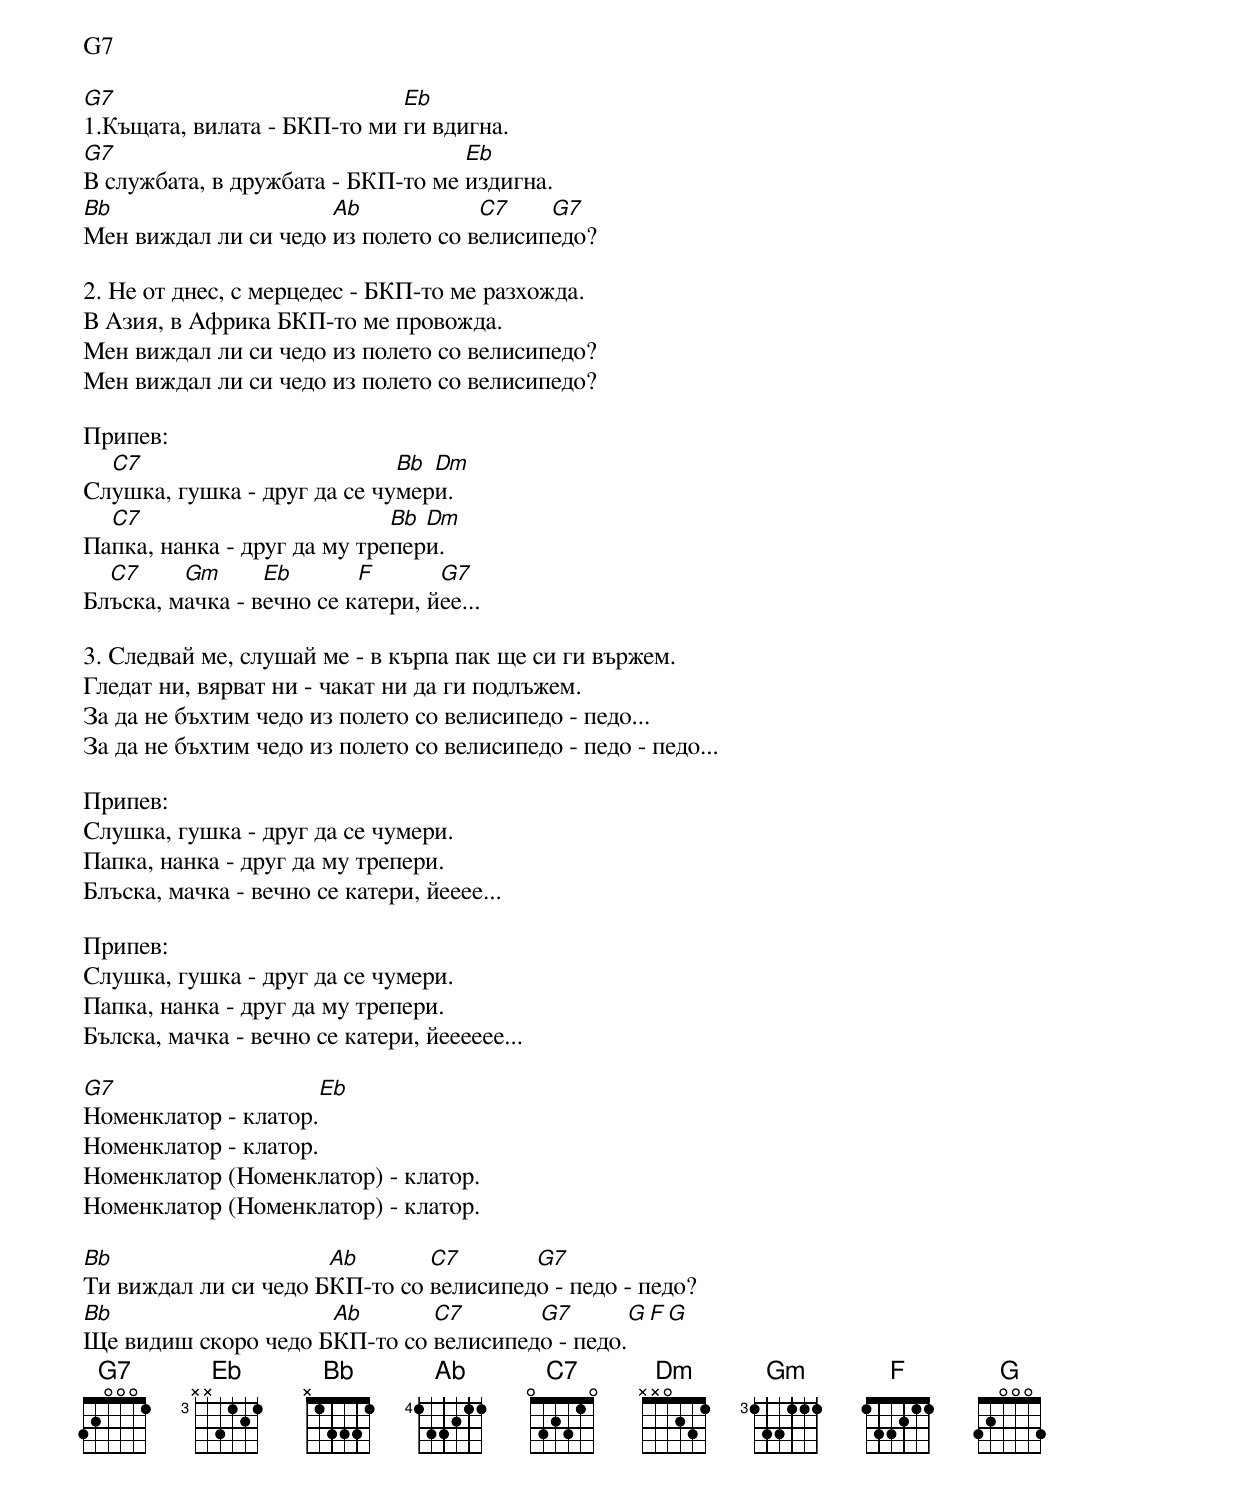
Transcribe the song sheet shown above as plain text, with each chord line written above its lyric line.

G7

G7                           Eb
1.Къщата, вилата - БКП-то ми ги вдигна.
G7                                 Eb
В службата, в дружбата - БКП-то ме издигна.
Bb                    Ab            C7    G7
Мен виждал ли си чедо из полето со велисипедо?

2. Не от днес, с мерцедес - БКП-то ме разхожда.
В Азия, в Африка БКП-то ме провожда.
Мен виждал ли си чедо из полето со велисипедо?
Мен виждал ли си чедо из полето со велисипедо?

Припев:
  C7                         Bb Dm
Слушка, гушка - друг да се чумери.
  C7                         Bb Dm
Папка, нанка - друг да му трепери.
  C7     Gm      Eb       F       G7
Блъска, мачка - вечно се катери, йее...

3. Следвай ме, слушай ме - в кърпа пак ще си ги вържем.
Гледат ни, вярват ни - чакат ни да ги подлъжем.
За да не бъхтим чедо из полето со велисипедо - педо...
За да не бъхтим чедо из полето со велисипедо - педо - педо...

Припев:
Слушка, гушка - друг да се чумери.
Папка, нанка - друг да му трепери.
Блъска, мачка - вечно се катери, йееее...

Припев:
Слушка, гушка - друг да се чумери.
Папка, нанка - друг да му трепери.
Бълска, мачка - вечно се катери, йееееее...

G7                   Eb
Номенклатор - клатор.
Номенклатор - клатор.
Номенклатор (Номенклатор) - клатор.
Номенклатор (Номенклатор) - клатор.

Bb                    Ab       C7       G7
Ти виждал ли си чедо БКП-то со велисипедо - педо - педо?
Bb                   Ab       C7       G7         G  F  G
Ще видиш скоро чедо БКП-то со велисипедо - педо.
